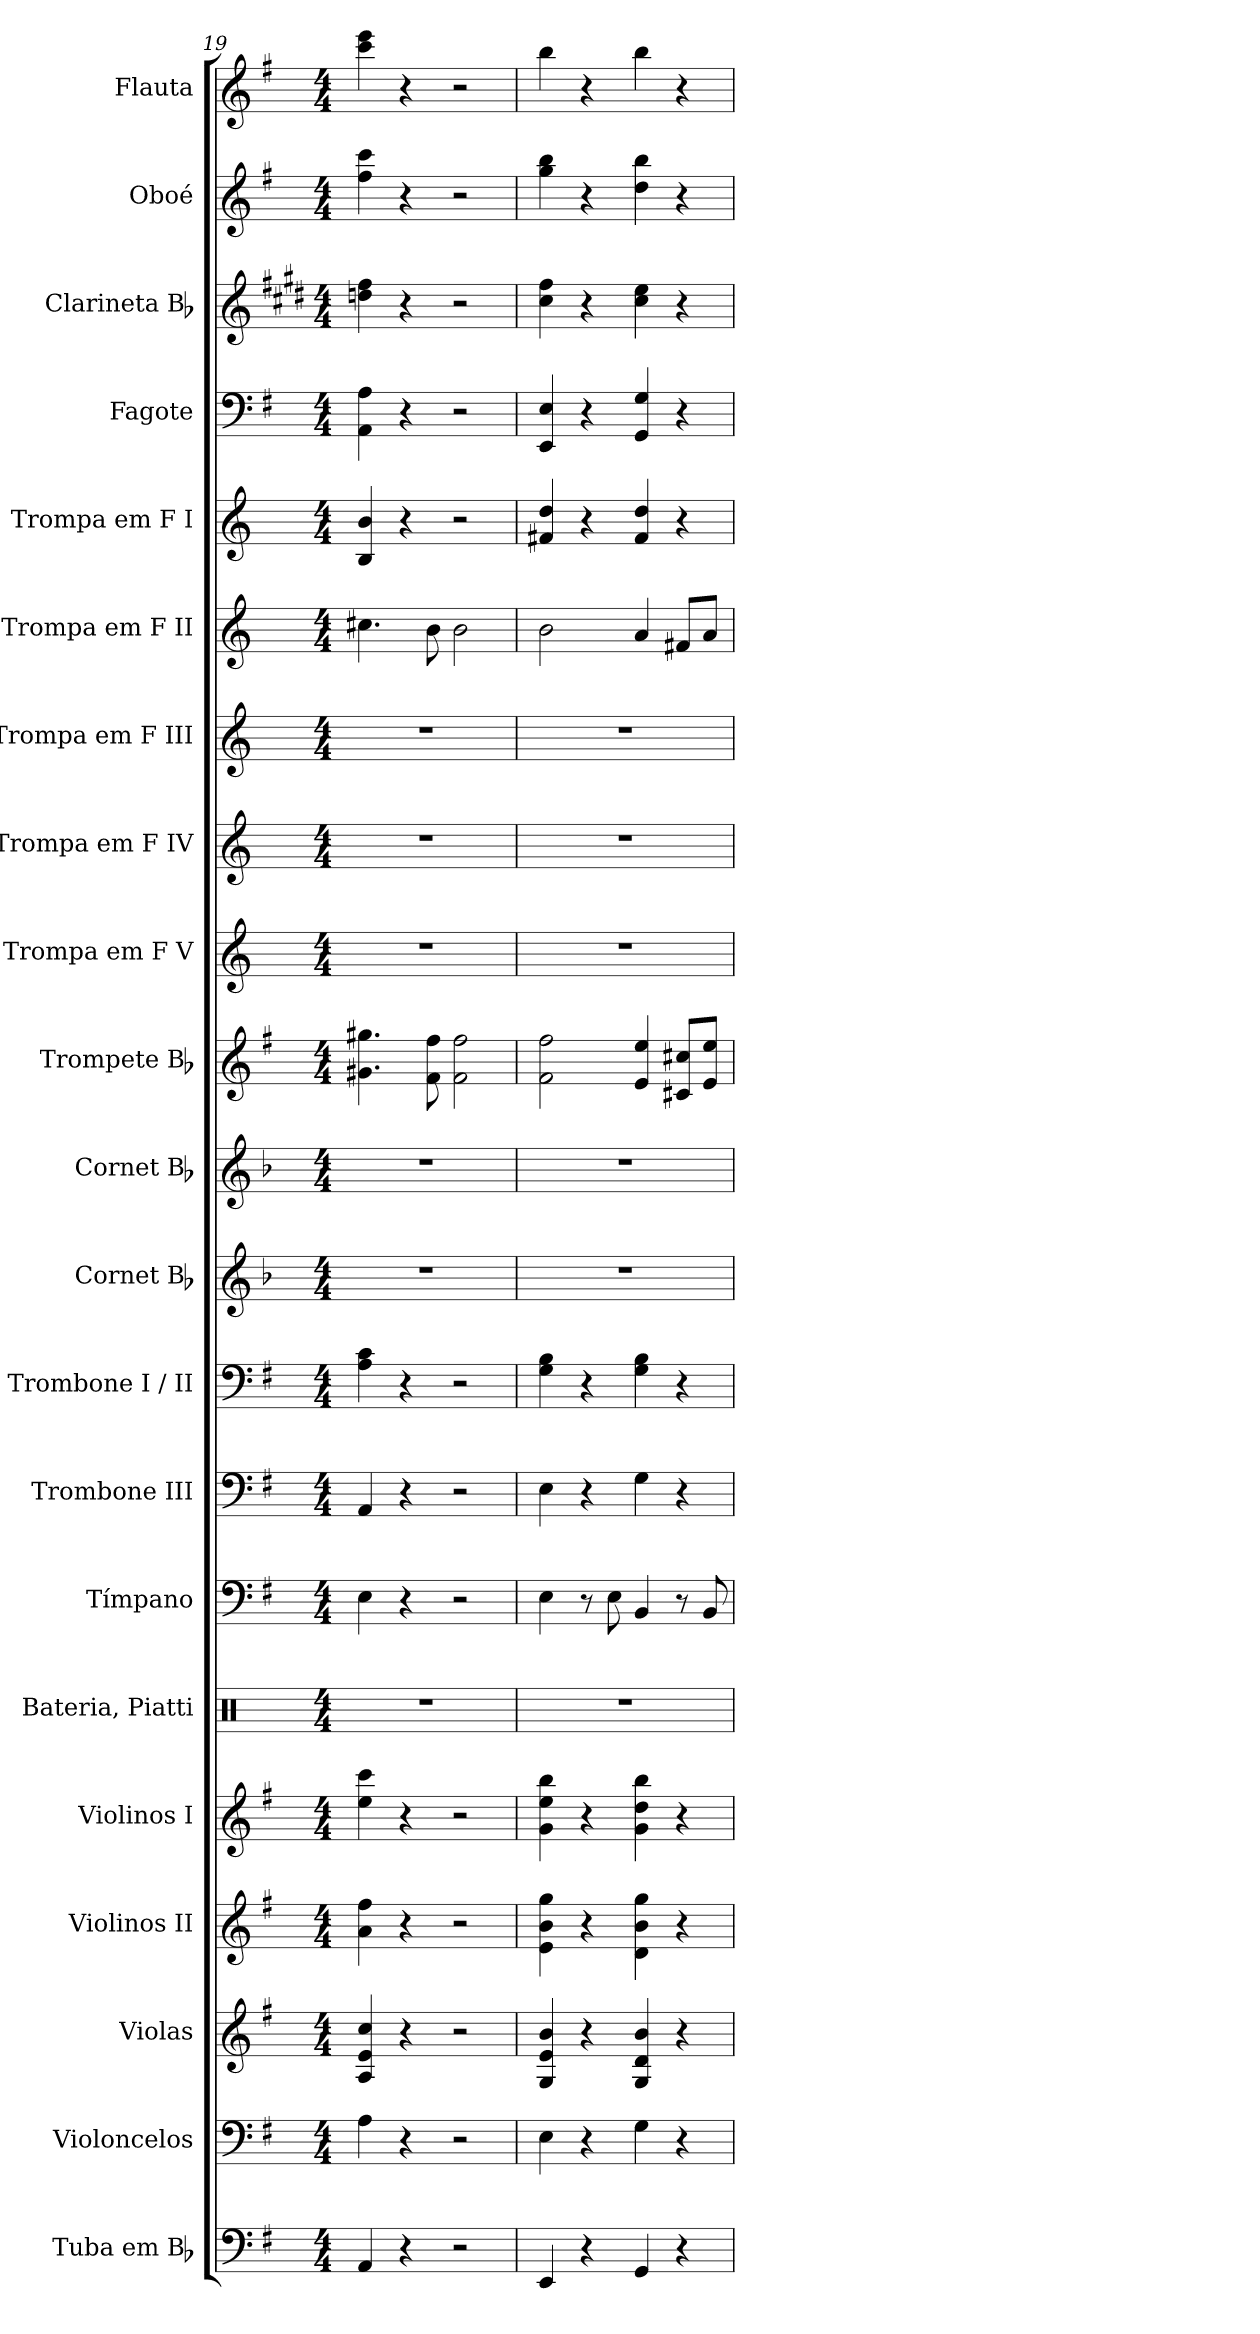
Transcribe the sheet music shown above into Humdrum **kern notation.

**kern	**kern	**kern	**kern	**kern	**kern	**kern	**kern	**kern	**kern	**kern	**kern	**kern	**kern	**kern	**kern	**kern	**kern	**kern	**kern	**kern
*part21	*part20	*part19	*part18	*part17	*part16	*part15	*part14	*part13	*part12	*part11	*part10	*part9	*part8	*part7	*part6	*part5	*part4	*part3	*part2	*part1
*staff21	*staff20	*staff19	*staff18	*staff17	*staff16	*staff15	*staff14	*staff13	*staff12	*staff11	*staff10	*staff9	*staff8	*staff7	*staff6	*staff5	*staff4	*staff3	*staff2	*staff1
*I"Tuba em Bb	*I"Violoncelos	*I"Violas	*I"Violinos II	*I"Violinos I	*I"Bateria, Piatti	*I"Tímpano	*I"Trombone III	*I"Trombone I / II	*I"Cornet Bb	*I"Cornet Bb	*I"Trompete Bb	*I"Trompa em F V	*I"Trompa em F IV	*I"Trompa em F III	*I"Trompa em F II	*I"Trompa em F I	*I"Fagote	*I"Clarineta Bb	*I"Oboé	*I"Flauta
*I'Tu. Bb	*I'Vlcs.	*	*	*I'Vlns.	*I'Bat.	*	*I'Trb.	*I'Trb.	*I'Cnt. Bb	*I'Cnt. Bb	*I'Tpt. Bb	*I'Trom. F	*I'Trom. F	*I'Trom. F	*I'Trom. F	*I'Trom. F	*I'Fgt	*I'Cl. Bb	*I'Ob.	*I'Fl
*clefF4	*clefF4	*clefG2	*clefG2	*clefG2	*clefX	*clefF4	*clefF4	*clefF4	*clefG2	*clefG2	*clefG2	*clefG2	*clefG2	*clefG2	*clefG2	*clefG2	*clefF4	*clefG2	*clefG2	*clefG2
*	*	*	*	*	*	*	*	*	*ITrd1c2	*ITrd1c2	*ITrd1c2	*ITrd4c7	*ITrd4c7	*ITrd4c7	*ITrd4c7	*ITrd4c7	*	*ITrd1c2	*	*
*k[f#]	*k[f#]	*k[f#]	*k[f#]	*k[f#]	*k[]	*k[f#]	*k[f#]	*k[f#]	*k[b-e-a-]	*k[b-e-a-]	*k[b-]	*k[b-]	*k[b-]	*k[b-]	*k[b-]	*k[b-]	*k[f#]	*k[f#c#]	*k[f#]	*k[f#]
*M4/4	*M4/4	*M4/4	*M4/4	*M4/4	*M4/4	*M4/4	*M4/4	*M4/4	*M4/4	*M4/4	*M4/4	*M4/4	*M4/4	*M4/4	*M4/4	*M4/4	*M4/4	*M4/4	*M4/4	*M4/4
=19	=19	=19	=19	=19	=19	=19	=19	=19	=19	=19	=19	=19	=19	=19	=19	=19	=19	=19	=19	=19
4AA/	4A\	4A/ 4e/ 4cc/	4a\ 4ff#\	4ee\ 4ccc\	1r	4E\	4AA/	4A\ 4c\	1r	1r	4.f#X\ 4.ff#X\	1r	1r	1r	4.f#X\	4E/ 4e/	4AA\ 4A\	4ccn\ 4ee\	4ff#\ 4ccc\	4ccc\ 4eee\
4r	4r	4r	4r	4r	.	4r	4r	4r	.	.	.	.	.	.	.	4r	4r	4r	4r	4r
.	.	.	.	.	.	.	.	.	.	.	8e\ 8ee\	.	.	.	8e\	.	.	.	.	.
2r	2r	2r	2r	2r	.	2r	2r	2r	.	.	2e\ 2ee\	.	.	.	2e\	2r	2r	2r	2r	2r
=20	=20	=20	=20	=20	=20	=20	=20	=20	=20	=20	=20	=20	=20	=20	=20	=20	=20	=20	=20	=20
4EE/	4E\	4G/ 4e/ 4b/	4e\ 4b\ 4gg\	4g\ 4ee\ 4bb\	1r	4E\	4E\	4G\ 4B\	1r	1r	2e\ 2ee\	1r	1r	1r	2e\	4Bn/ 4g/	4EE/ 4E/	4b\ 4ee\	4gg\ 4bb\	4bb\
4r	4r	4r	4r	4r	.	8r	4r	4r	.	.	.	.	.	.	.	4r	4r	4r	4r	4r
.	.	.	.	.	.	8E\	.	.	.	.	.	.	.	.	.	.	.	.	.	.
4GG/	4G\	4G/ 4d/ 4b/	4d\ 4b\ 4gg\	4g\ 4dd\ 4bb\	.	4BB/	4G\	4G\ 4B\	.	.	4d/ 4dd/	.	.	.	4d/	4B/ 4g/	4GG/ 4G/	4b\ 4dd\	4dd\ 4bb\	4bb\
4r	4r	4r	4r	4r	.	8r	4r	4r	.	.	8Bn/ 8bn/L	.	.	.	8Bn/L	4r	4r	4r	4r	4r
.	.	.	.	.	.	8BB/	.	.	.	.	8d/ 8dd/J	.	.	.	8d/J	.	.	.	.	.
=	=	=	=	=	=	=	=	=	=	=	=	=	=	=	=	=	=	=	=	=
*-	*-	*-	*-	*-	*-	*-	*-	*-	*-	*-	*-	*-	*-	*-	*-	*-	*-	*-	*-	*-
